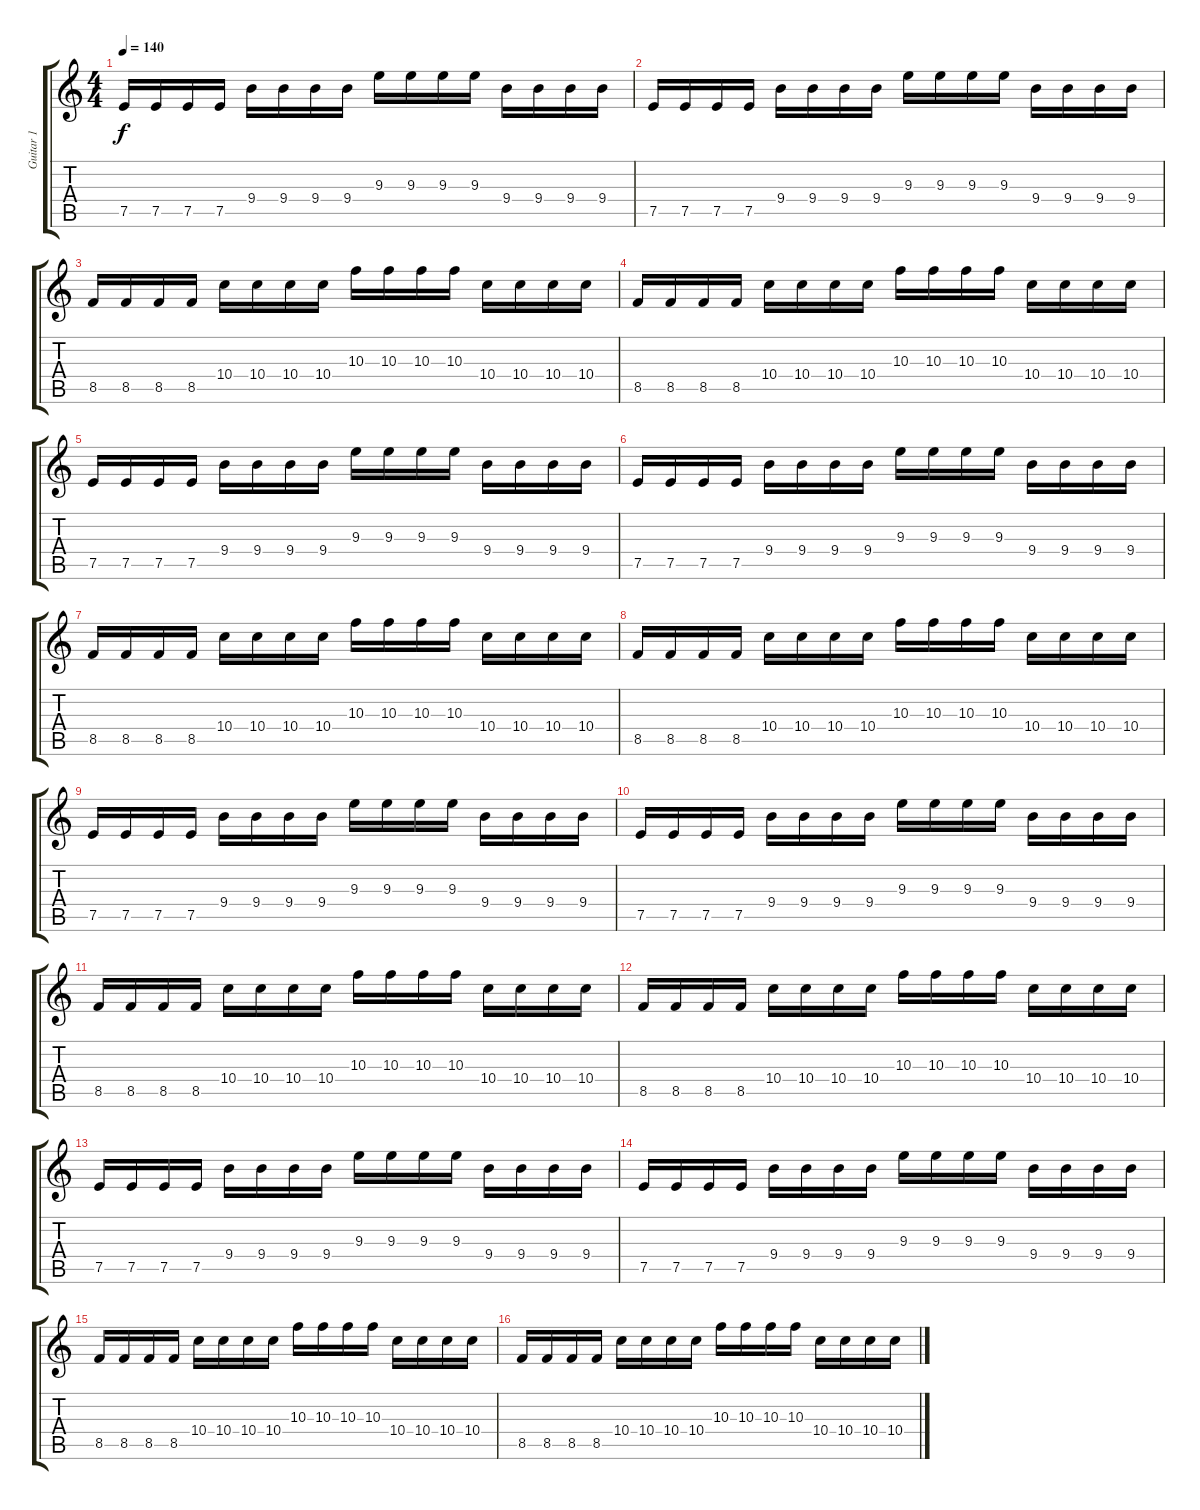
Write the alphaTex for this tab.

\track ("Guitar 1" "Guitar 1") {instrument distortionguitar}
\staff {score tabs}
\tuning (E4 B3 G3 D3 A2 E2) {hide}
\ts (4 4)
\tempo 140
\clef g2
\ks c
7.5.16{dy f} 7.5.16 7.5.16 7.5.16 9.4.16 9.4.16 9.4.16 9.4.16 9.3.16 9.3.16 9.3.16 9.3.16 9.4.16 9.4.16 9.4.16 9.4.16 |
7.5.16 7.5.16 7.5.16 7.5.16 9.4.16 9.4.16 9.4.16 9.4.16 9.3.16 9.3.16 9.3.16 9.3.16 9.4.16 9.4.16 9.4.16 9.4.16 |
8.5.16 8.5.16 8.5.16 8.5.16 10.4.16 10.4.16 10.4.16 10.4.16 10.3.16 10.3.16 10.3.16 10.3.16 10.4.16 10.4.16 10.4.16 10.4.16 |
8.5.16 8.5.16 8.5.16 8.5.16 10.4.16 10.4.16 10.4.16 10.4.16 10.3.16 10.3.16 10.3.16 10.3.16 10.4.16 10.4.16 10.4.16 10.4.16 |
7.5.16 7.5.16 7.5.16 7.5.16 9.4.16 9.4.16 9.4.16 9.4.16 9.3.16 9.3.16 9.3.16 9.3.16 9.4.16 9.4.16 9.4.16 9.4.16 |
7.5.16 7.5.16 7.5.16 7.5.16 9.4.16 9.4.16 9.4.16 9.4.16 9.3.16 9.3.16 9.3.16 9.3.16 9.4.16 9.4.16 9.4.16 9.4.16 |
8.5.16 8.5.16 8.5.16 8.5.16 10.4.16 10.4.16 10.4.16 10.4.16 10.3.16 10.3.16 10.3.16 10.3.16 10.4.16 10.4.16 10.4.16 10.4.16 |
8.5.16 8.5.16 8.5.16 8.5.16 10.4.16 10.4.16 10.4.16 10.4.16 10.3.16 10.3.16 10.3.16 10.3.16 10.4.16 10.4.16 10.4.16 10.4.16 |
7.5.16 7.5.16 7.5.16 7.5.16 9.4.16 9.4.16 9.4.16 9.4.16 9.3.16 9.3.16 9.3.16 9.3.16 9.4.16 9.4.16 9.4.16 9.4.16 |
7.5.16 7.5.16 7.5.16 7.5.16 9.4.16 9.4.16 9.4.16 9.4.16 9.3.16 9.3.16 9.3.16 9.3.16 9.4.16 9.4.16 9.4.16 9.4.16 |
8.5.16 8.5.16 8.5.16 8.5.16 10.4.16 10.4.16 10.4.16 10.4.16 10.3.16 10.3.16 10.3.16 10.3.16 10.4.16 10.4.16 10.4.16 10.4.16 |
8.5.16 8.5.16 8.5.16 8.5.16 10.4.16 10.4.16 10.4.16 10.4.16 10.3.16 10.3.16 10.3.16 10.3.16 10.4.16 10.4.16 10.4.16 10.4.16 |
7.5.16 7.5.16 7.5.16 7.5.16 9.4.16 9.4.16 9.4.16 9.4.16 9.3.16 9.3.16 9.3.16 9.3.16 9.4.16 9.4.16 9.4.16 9.4.16 |
7.5.16 7.5.16 7.5.16 7.5.16 9.4.16 9.4.16 9.4.16 9.4.16 9.3.16 9.3.16 9.3.16 9.3.16 9.4.16 9.4.16 9.4.16 9.4.16 |
8.5.16 8.5.16 8.5.16 8.5.16 10.4.16 10.4.16 10.4.16 10.4.16 10.3.16 10.3.16 10.3.16 10.3.16 10.4.16 10.4.16 10.4.16 10.4.16 |
8.5.16 8.5.16 8.5.16 8.5.16 10.4.16 10.4.16 10.4.16 10.4.16 10.3.16 10.3.16 10.3.16 10.3.16 10.4.16 10.4.16 10.4.16 10.4.16
